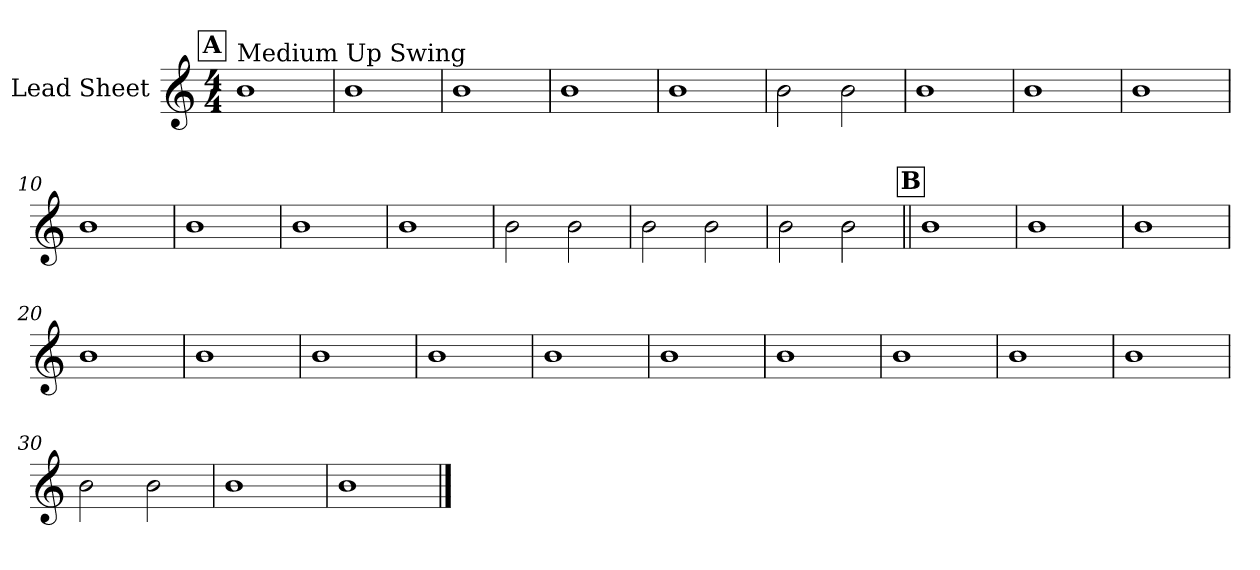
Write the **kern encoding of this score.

**kern
*part1
*staff1
*I"Lead Sheet
*clefG2
*k[]
*M4/4
!!LO:REH:place=s1:a:fs=14:t=A
=1
!LO:TX:a:t=Medium Up Swing
1b
=2
1b
=3
1b
=4
1b
!!LO:LB:g=z
=5
1b
=6
2b\
2b\
=7
1b
=8
1b
!!LO:LB:g=z
=9
1b
=10
1b
=11
1b
=12
1b
!!LO:LB:g=z
=13
1b
=14
2b\
2b\
=15
2b\
2b\
=16
2b\
2b\
!!LO:LB:g=z
!!LO:REH:place=s1:a:fs=14:t=B
=17||
1b
=18
1b
=19
1b
=20
1b
!!LO:LB:g=z
=21
1b
=22
1b
=23
1b
=24
1b
!!LO:LB:g=z
=25
1b
=26
1b
=27
1b
=28
1b
!!LO:LB:g=z
=29
1b
=30
2b\
2b\
=31
1b
=32
1b
==
*-
